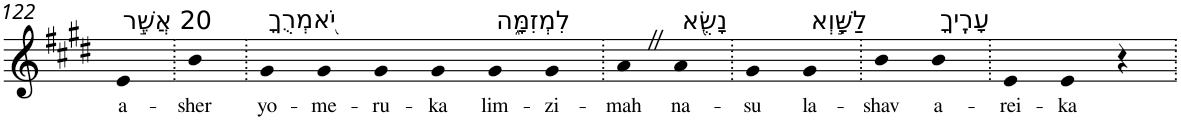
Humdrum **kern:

**kern	**text
*part1	*part1
*staff1	*staff1
*I"Piano	*
*I'Pno	*
!!LO:PB:g=z
*clefG2	*
*k[f#c#g#d#]	*
*E:	*
=122	=122
!LO:TX:a:t=20 אֲשֶׁ֣ר	!
!	!LO:LY:b
4e	a-
=123.	=123.
!	!LO:LY:b
4b	-sher
=124.	=124.
!LO:TX:a:t=יֹ֭אמְרֻךָ	!
!	!LO:LY:b
4g#	yo-
!	!LO:LY:b
4g#	-me-
!	!LO:LY:b
4g#	-ru-
!	!LO:LY:b
4g#	-ka
!LO:TX:a:t=לִמְזִמָּ֑ה	!
!	!LO:LY:b
4g#	lim-
!	!LO:LY:b
4g#	-zi-
=125.	=125.
!	!LO:LY:b
4aZ	-mah
!LO:TX:a:t=נָשֻׂ֖א	!
!	!LO:LY:b
4a	na-
=126.	=126.
!	!LO:LY:b
4g#	-su
!LO:TX:a:t=לַשָּׁ֣וְא	!
!	!LO:LY:b
4g#	la-
=127.	=127.
!	!LO:LY:b
4b	-shav
!LO:TX:a:t=עָרֶֽיךָ	!
!	!LO:LY:b
4b	a-
=128.	=128.
!	!LO:LY:b
4e	-rei-
!	!LO:LY:b
4e	-ka
4r	.
=.	=.
*-	*-
